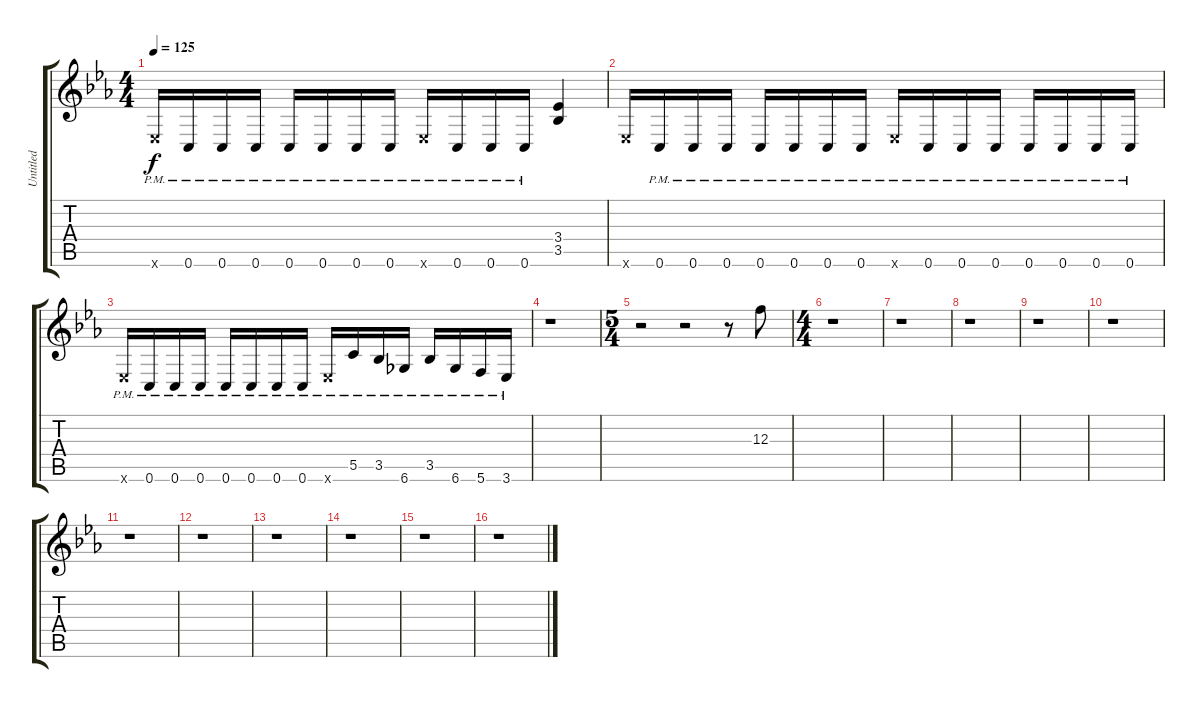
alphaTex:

\track ("Untitled" "Untitled") {instrument overdrivenguitar}
\staff {score tabs}
\tuning (D4 A3 F3 C3 G2 C2) {hide}
\ts (4 4)
\tempo 125
\clef g2
\ks eb
3.6{pm x}.16{dy f} 0.6{pm}.16 0.6{pm}.16 0.6{pm}.16 0.6{pm}.16 0.6{pm}.16 0.6{pm}.16 0.6{pm}.16 3.6{pm x}.16 0.6{pm}.16 0.6{pm}.16 0.6{pm}.16 (3.4 3.5).4 |
3.6{x}.16 0.6{pm}.16 0.6{pm}.16 0.6{pm}.16 0.6{pm}.16 0.6{pm}.16 0.6{pm}.16 0.6{pm}.16 3.6{pm x}.16 0.6{pm}.16 0.6{pm}.16 0.6{pm}.16 0.6{pm}.16 0.6{pm}.16 0.6{pm}.16 0.6{pm}.16 |
3.6{pm x}.16 0.6{pm}.16 0.6{pm}.16 0.6{pm}.16 0.6{pm}.16 0.6{pm}.16 0.6{pm}.16 0.6{pm}.16 3.6{pm x}.16 5.5{pm}.16 3.5{pm}.16 6.6{pm}.16 3.5{pm}.16 6.6{pm}.16 5.6{pm}.16 3.6{pm}.16 |
r.1 |
\ts (5 4)
r.2 r.2 r.8 12.3.8 |
\ts (4 4)
r.1 |
r.1 |
r.1 |
r.1 |
r.1 |
r.1 |
r.1 |
r.1 |
r.1 |
r.1 |
r.1
